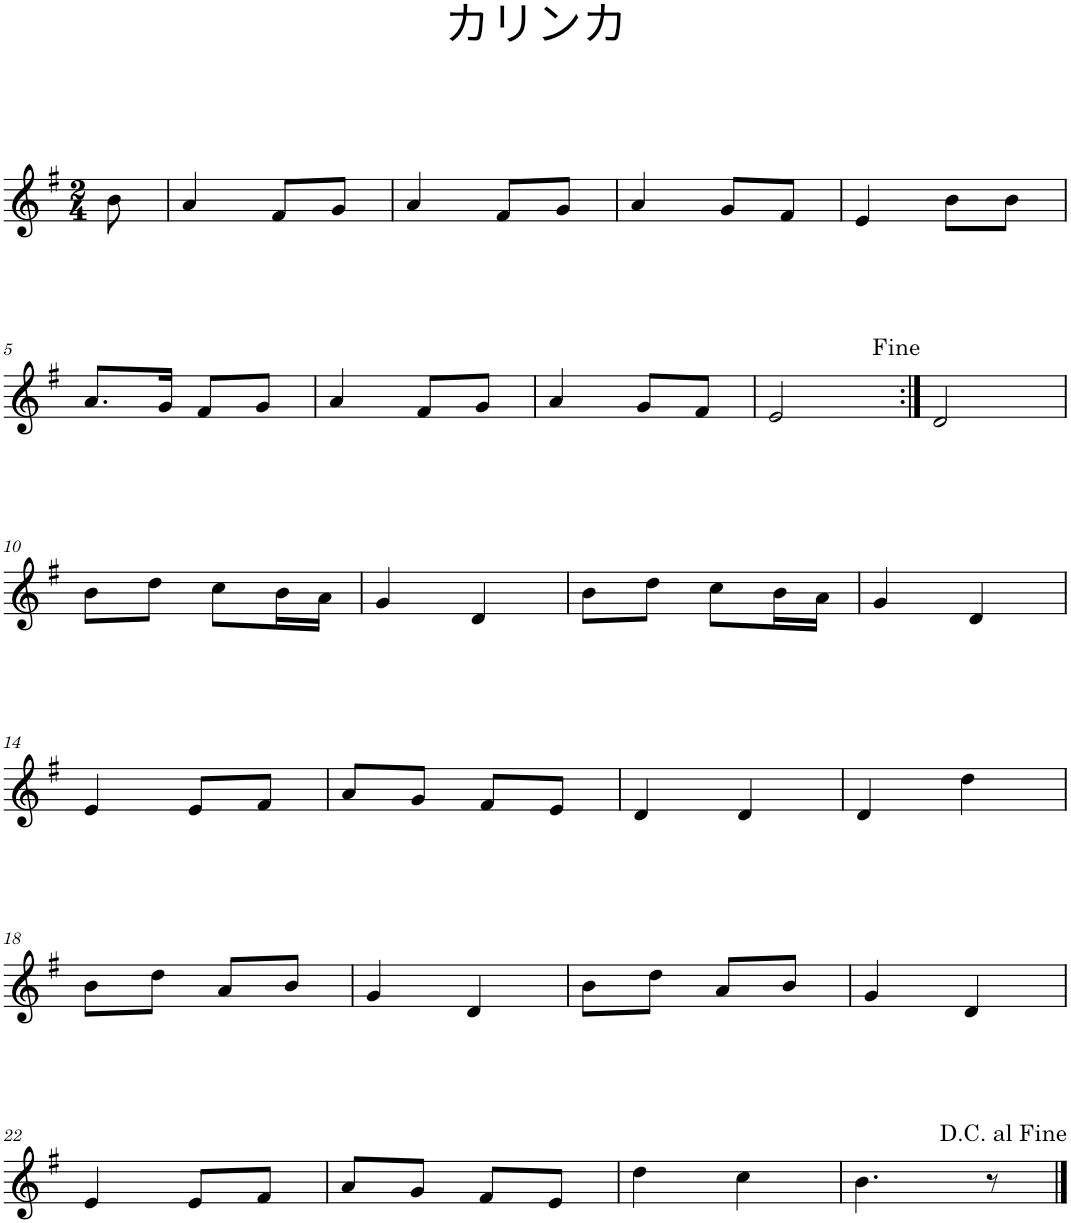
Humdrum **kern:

**kern
*part1
*staff1
*I"Piano
*I'Pno.
*clefG2
*k[f#]
*M2/4
=
8b\
=1
4a/
8f#/L
8g/J
=2
4a/
8f#/L
8g/J
=3
4a/
8g/L
8f#/J
=4
4e/
8b\L
8b\J
!!LO:LB:g=z
=5
8.a/L
16g/Jk
8f#/L
8g/J
=6
4a/
8f#/L
8g/J
=7
4a/
8g/L
8f#/J
=8
2e/
=9:|!
2d/
!!LO:LB:g=z
=10
8b\L
8dd\J
8cc\L
16b\L
16a\JJ
=11
4g/
4d/
=12
8b\L
8dd\J
8cc\L
16b\L
16a\JJ
=13
4g/
4d/
!!LO:LB:g=z
=14
4e/
8e/L
8f#/J
=15
8a/L
8g/J
8f#/L
8e/J
=16
4d/
4d/
=17
4d/
4dd\
!!LO:LB:g=z
=18
8b\L
8dd\J
8a/L
8b/J
=19
4g/
4d/
=20
8b\L
8dd\J
8a/L
8b/J
=21
4g/
4d/
!!LO:LB:g=z
=22
4e/
8e/L
8f#/J
=23
8a/L
8g/J
8f#/L
8e/J
=24
4dd\
4cc\
=25
4.b\
8r
==
*-
